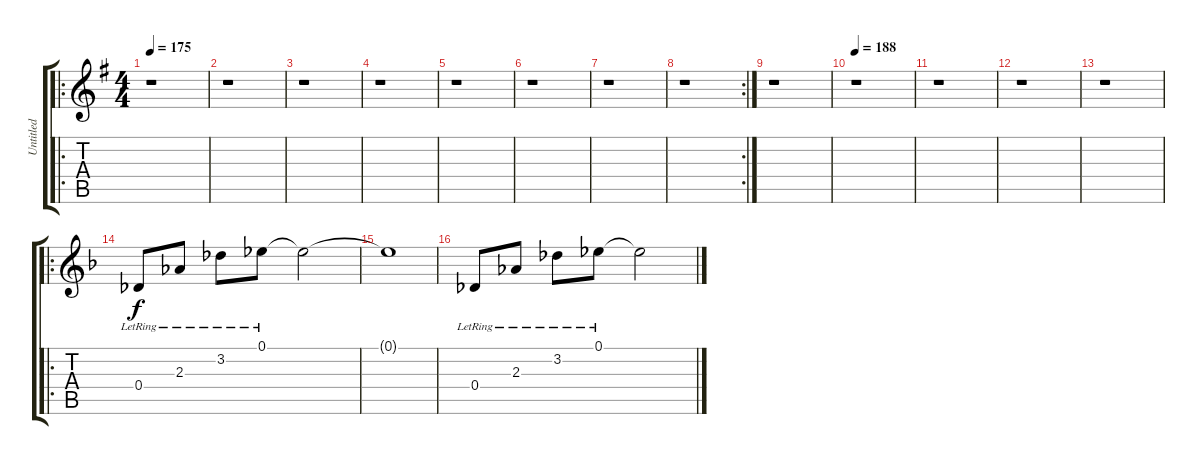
\track ("Untitled" "Untitled") {instrument acousticguitarnylon}
\staff {score tabs}
\tuning (Eb4 Bb3 Gb3 Db3 Ab2 Eb2) {hide}
\ro
\ts (4 4)
\tempo 175
\clef g2
\ks g
r.1{dy f instrument acousticguitarnylon} |
r.1 |
r.1 |
r.1 |
r.1 |
r.1 |
r.1 |
\rc 2
r.1 |
r.1 |
\tempo 188
r.1 |
r.1 |
r.1 |
r.1 |
\ro
\ks f
0.4{lr}.8 2.3{lr}.8 3.2{lr}.8 0.1{lr}.8 0.1{t}.2 |
0.1{t}.1 |
0.4{lr}.8 2.3{lr}.8 3.2{lr}.8 0.1{lr}.8 0.1{t}.2
